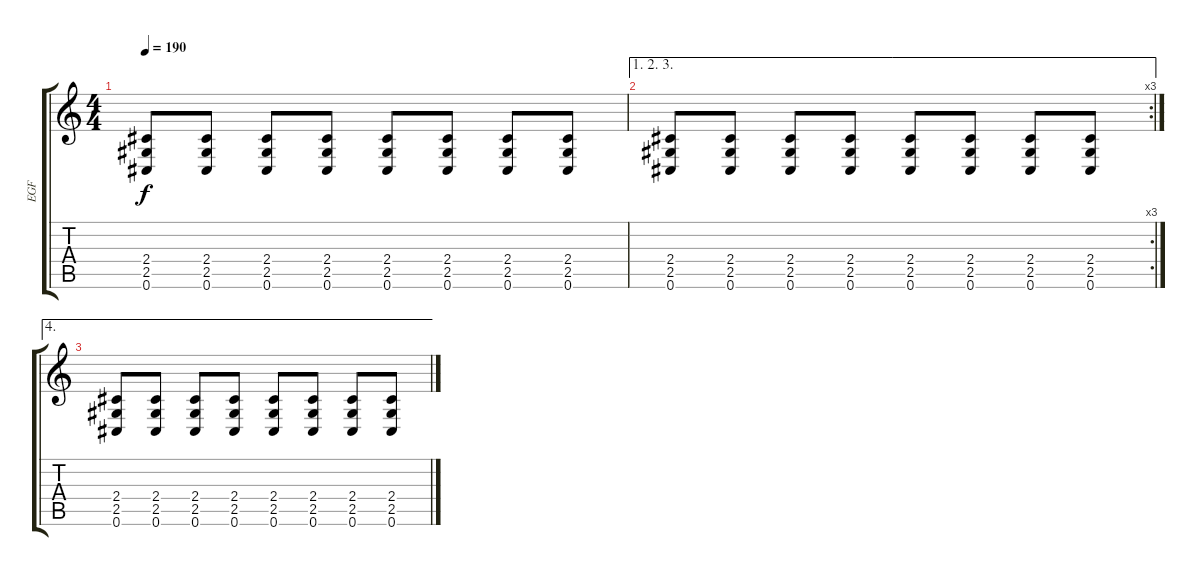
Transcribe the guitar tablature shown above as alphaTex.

\track ("EGF" "EGF") {instrument distortionguitar}
\staff {score tabs}
\tuning (Db4 Ab3 E3 B2 Gb2 Db2) {hide}
\ts (4 4)
\tempo 190
\clef g2
\ks c
(2.4 2.5 0.6).8{dy f} (2.4 2.5 0.6).8 (2.4 2.5 0.6).8 (2.4 2.5 0.6).8 (2.4 2.5 0.6).8 (2.4 2.5 0.6).8 (2.4 2.5 0.6).8 (2.4 2.5 0.6).8 |
\ae (1 2 3)
\rc 3
(2.4 2.5 0.6).8 (2.4 2.5 0.6).8 (2.4 2.5 0.6).8 (2.4 2.5 0.6).8 (2.4 2.5 0.6).8 (2.4 2.5 0.6).8 (2.4 2.5 0.6).8 (2.4 2.5 0.6).8 |
\ae 4
(2.4 2.5 0.6).8 (2.4 2.5 0.6).8 (2.4 2.5 0.6).8 (2.4 2.5 0.6).8 (2.4 2.5 0.6).8 (2.4 2.5 0.6).8 (2.4 2.5 0.6).8 (2.4 2.5 0.6).8
